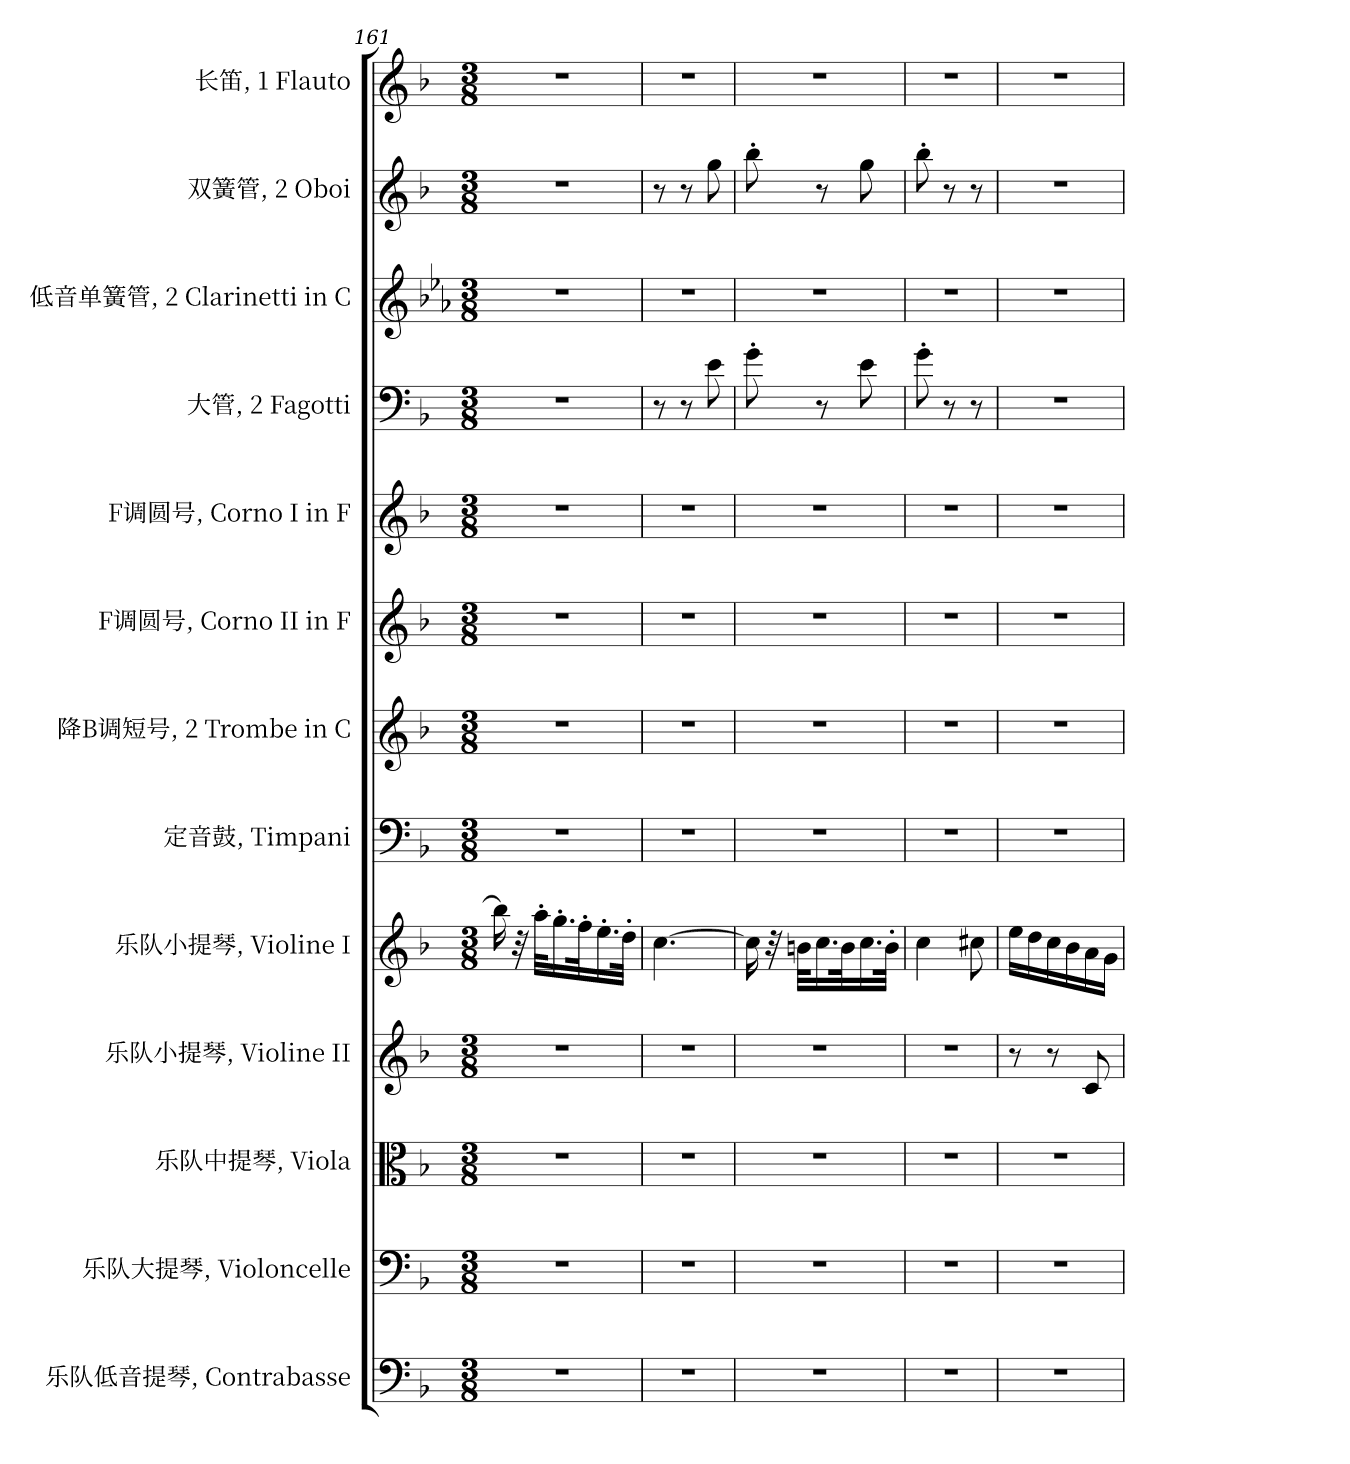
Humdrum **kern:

**kern	**kern	**kern	**kern	**kern	**kern	**kern	**kern	**kern	**kern	**kern	**kern	**kern
*part13	*part12	*part11	*part10	*part9	*part8	*part7	*part6	*part5	*part4	*part3	*part2	*part1
*staff13	*staff12	*staff11	*staff10	*staff9	*staff8	*staff7	*staff6	*staff5	*staff4	*staff3	*staff2	*staff1
*I"乐队低音提琴, Contrabasse	*I"乐队大提琴, Violoncelle	*I"乐队中提琴, Viola	*I"乐队小提琴, Violine II	*I"乐队小提琴, Violine I	*I"定音鼓, Timpani	*I"降B调短号, 2 Trombe in C	*I"F调圆号, Corno II in F	*I"F调圆号, Corno I in F	*I"大管, 2 Fagotti	*I"低音单簧管, 2 Clarinetti in C	*I"双簧管, 2 Oboi	*I"长笛, 1 Flauto
*I'Cbs.	*	*	*	*	*I'Timp.	*	*	*	*	*	*I'Ob.	*I'Fl.
*clefF4	*clefF4	*clefC3	*clefG2	*clefG2	*clefF4	*clefG2	*clefG2	*clefG2	*clefF4	*clefG2	*clefG2	*clefG2
*ITrd7c12	*	*	*	*	*	*ITrd1c2	*ITrd4c7	*ITrd4c7	*	*ITrd8c14	*	*
*k[b-]	*k[b-]	*k[b-]	*k[b-]	*k[b-]	*k[b-]	*k[b-e-a-]	*k[b-e-]	*k[b-e-]	*k[b-]	*k[b-e-a-]	*k[b-]	*k[b-]
*M3/8	*M3/8	*M3/8	*M3/8	*M3/8	*M3/8	*M3/8	*M3/8	*M3/8	*M3/8	*M3/8	*M3/8	*M3/8
=161	=161	=161	=161	=161	=161	=161	=161	=161	=161	=161	=161	=161
4.r	4.r	4.r	4.r	16bb-\]	4.r	4.r	4.r	4.r	4.r	4.r	4.r	4.r
.	.	.	.	32r	.	.	.	.	.	.	.	.
.	.	.	.	32aa'\KLL	.	.	.	.	.	.	.	.
.	.	.	.	16.gg'\	.	.	.	.	.	.	.	.
.	.	.	.	32ff'\K	.	.	.	.	.	.	.	.
.	.	.	.	16.ee'\	.	.	.	.	.	.	.	.
.	.	.	.	32dd'\JJk	.	.	.	.	.	.	.	.
=162	=162	=162	=162	=162	=162	=162	=162	=162	=162	=162	=162	=162
*	*	*	*	*	*	*	*	*	*	*	*	*MM42
4.r	4.r	4.r	4.r	[4.cc\	4.r	4.r	4.r	4.r	8r	4.r	8r	4.r
.	.	.	.	.	.	.	.	.	8r	.	8r	.
.	.	.	.	.	.	.	.	.	8e\	.	8gg\	.
=163	=163	=163	=163	=163	=163	=163	=163	=163	=163	=163	=163	=163
4.r	4.r	4.r	4.r	16cc\]	4.r	4.r	4.r	4.r	8g'\	4.r	8bb-'\	4.r
.	.	.	.	32r	.	.	.	.	.	.	.	.
.	.	.	.	32bn\KLL	.	.	.	.	.	.	.	.
.	.	.	.	16.cc\	.	.	.	.	8r	.	8r	.
.	.	.	.	32b\K	.	.	.	.	.	.	.	.
.	.	.	.	16.cc\	.	.	.	.	8e\	.	8gg\	.
.	.	.	.	32b'\JJk	.	.	.	.	.	.	.	.
=164	=164	=164	=164	=164	=164	=164	=164	=164	=164	=164	=164	=164
4.r	4.r	4.r	4.r	4cc\	4.r	4.r	4.r	4.r	8g'\	4.r	8bb-'\	4.r
.	.	.	.	.	.	.	.	.	8r	.	8r	.
.	.	.	.	8cc#X\	.	.	.	.	8r	.	8r	.
!!LO:PB:g=z
=165	=165	=165	=165	=165	=165	=165	=165	=165	=165	=165	=165	=165
4.r	4.r	4.r	8r	16ee\LL	4.r	4.r	4.r	4.r	4.r	4.r	4.r	4.r
.	.	.	.	16dd\	.	.	.	.	.	.	.	.
.	.	.	8r	16cc\	.	.	.	.	.	.	.	.
.	.	.	.	16b-\	.	.	.	.	.	.	.	.
.	.	.	8c/	16a\	.	.	.	.	.	.	.	.
.	.	.	.	16g\JJ	.	.	.	.	.	.	.	.
=	=	=	=	=	=	=	=	=	=	=	=	=
*-	*-	*-	*-	*-	*-	*-	*-	*-	*-	*-	*-	*-
